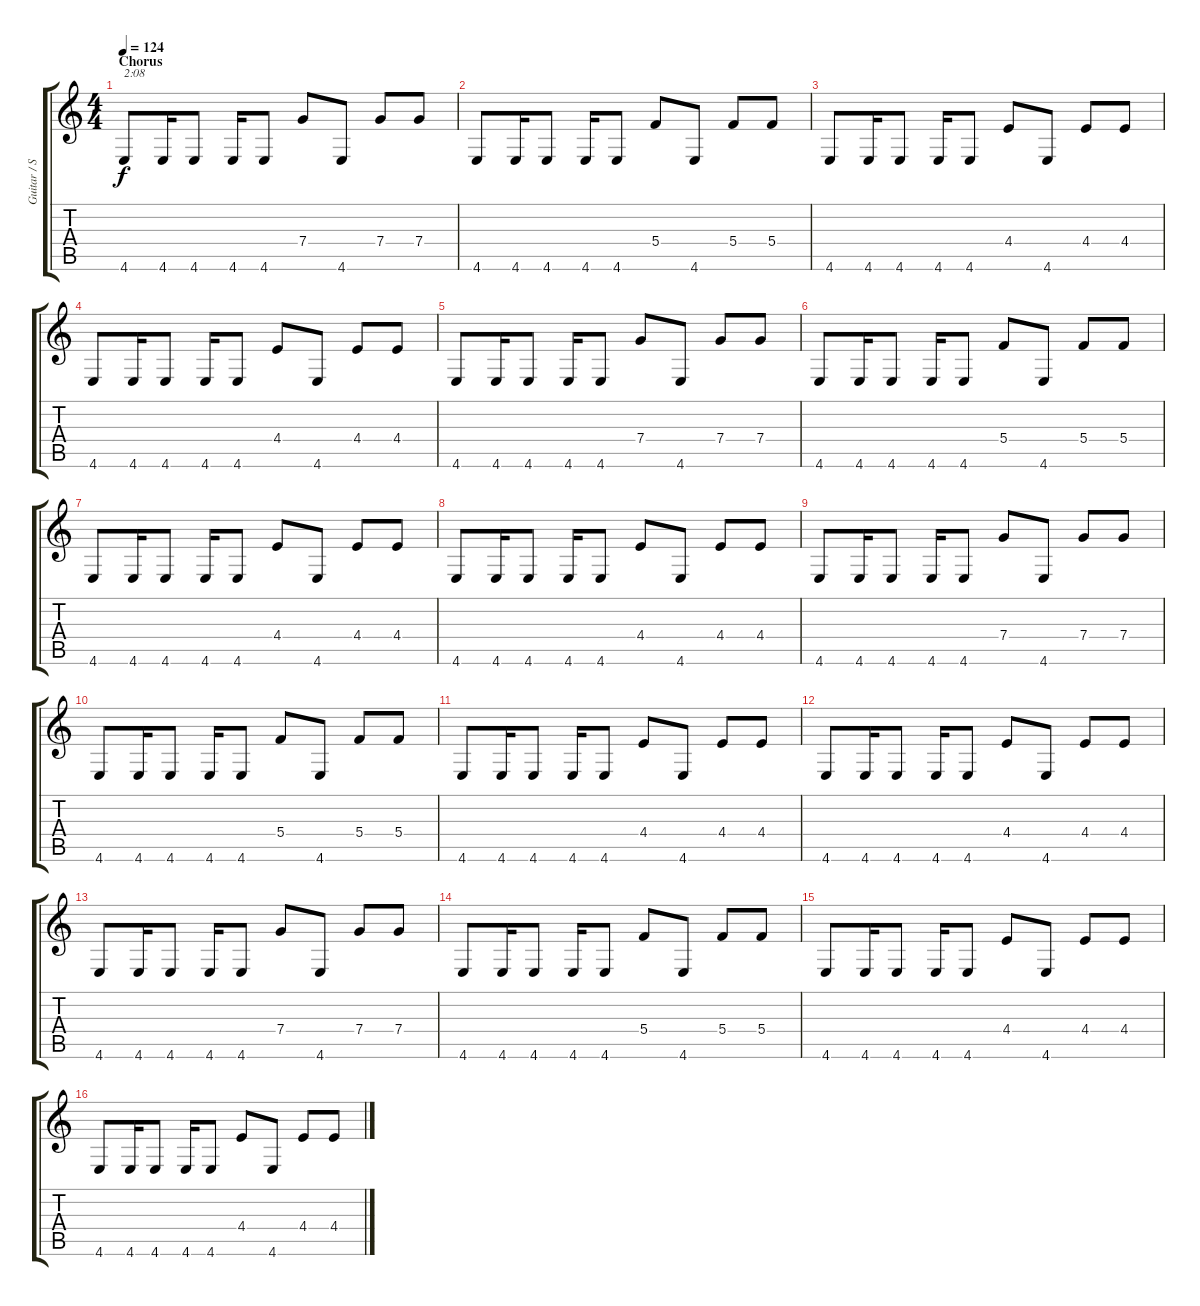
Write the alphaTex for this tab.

\track ("Guitar / Stef Carpenter" "Guitar / S") {instrument overdrivenguitar}
\staff {score tabs}
\tuning (D4 A3 F3 C3 G2 C2) {hide}
\ts (4 4)
\section ("" "Chorus")
\tempo 124
\clef g2
\ks c
4.6.8{txt "2:08" dy f} 4.6.16 4.6.8 4.6.16 4.6.8 7.4.8 4.6.8 7.4.8 7.4.8 |
4.6.8 4.6.16 4.6.8 4.6.16 4.6.8 5.4.8 4.6.8 5.4.8 5.4.8 |
4.6.8 4.6.16 4.6.8 4.6.16 4.6.8 4.4.8 4.6.8 4.4.8 4.4.8 |
4.6.8 4.6.16 4.6.8 4.6.16 4.6.8 4.4.8 4.6.8 4.4.8 4.4.8 |
4.6.8 4.6.16 4.6.8 4.6.16 4.6.8 7.4.8 4.6.8 7.4.8 7.4.8 |
4.6.8 4.6.16 4.6.8 4.6.16 4.6.8 5.4.8 4.6.8 5.4.8 5.4.8 |
4.6.8 4.6.16 4.6.8 4.6.16 4.6.8 4.4.8 4.6.8 4.4.8 4.4.8 |
4.6.8 4.6.16 4.6.8 4.6.16 4.6.8 4.4.8 4.6.8 4.4.8 4.4.8 |
4.6.8 4.6.16 4.6.8 4.6.16 4.6.8 7.4.8 4.6.8 7.4.8 7.4.8 |
4.6.8 4.6.16 4.6.8 4.6.16 4.6.8 5.4.8 4.6.8 5.4.8 5.4.8 |
4.6.8 4.6.16 4.6.8 4.6.16 4.6.8 4.4.8 4.6.8 4.4.8 4.4.8 |
4.6.8 4.6.16 4.6.8 4.6.16 4.6.8 4.4.8 4.6.8 4.4.8 4.4.8 |
4.6.8 4.6.16 4.6.8 4.6.16 4.6.8 7.4.8 4.6.8 7.4.8 7.4.8 |
4.6.8 4.6.16 4.6.8 4.6.16 4.6.8 5.4.8 4.6.8 5.4.8 5.4.8 |
4.6.8 4.6.16 4.6.8 4.6.16 4.6.8 4.4.8 4.6.8 4.4.8 4.4.8 |
4.6.8 4.6.16 4.6.8 4.6.16 4.6.8 4.4.8 4.6.8 4.4.8 4.4.8
